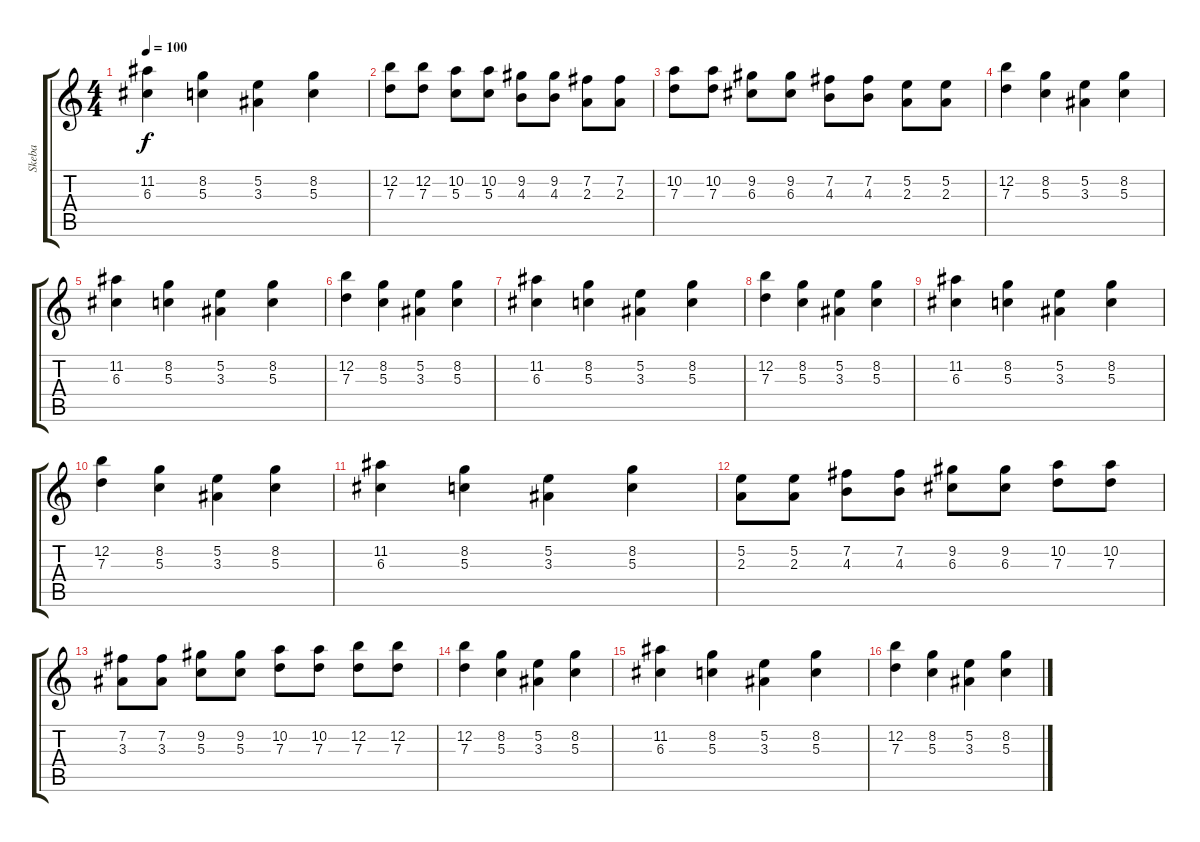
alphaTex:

\track ("Skeba" "Skeba") {instrument acousticguitarnylon}
\staff {score tabs}
\tuning (E4 B3 G3 D3 A2 E2) {hide}
\ts (4 4)
\tempo 100
\clef g2
\ks c
(11.2 6.3).4{dy f} (8.2 5.3).4 (5.2 3.3).4 (8.2 5.3).4 |
(12.2 7.3).8 (12.2 7.3).8 (10.2 5.3).8 (10.2 5.3).8 (9.2 4.3).8 (9.2 4.3).8 (7.2 2.3).8 (7.2 2.3).8 |
(10.2 7.3).8 (10.2 7.3).8 (9.2 6.3).8 (9.2 6.3).8 (7.2 4.3).8 (7.2 4.3).8 (5.2 2.3).8 (5.2 2.3).8 |
(12.2 7.3).4 (8.2 5.3).4 (5.2 3.3).4 (8.2 5.3).4 |
(11.2 6.3).4 (8.2 5.3).4 (5.2 3.3).4 (8.2 5.3).4 |
(12.2 7.3).4 (8.2 5.3).4 (5.2 3.3).4 (8.2 5.3).4 |
(11.2 6.3).4 (8.2 5.3).4 (5.2 3.3).4 (8.2 5.3).4 |
(12.2 7.3).4 (8.2 5.3).4 (5.2 3.3).4 (8.2 5.3).4 |
(11.2 6.3).4 (8.2 5.3).4 (5.2 3.3).4 (8.2 5.3).4 |
(12.2 7.3).4 (8.2 5.3).4 (5.2 3.3).4 (8.2 5.3).4 |
(11.2 6.3).4 (8.2 5.3).4 (5.2 3.3).4 (8.2 5.3).4 |
(5.2 2.3).8 (5.2 2.3).8 (7.2 4.3).8 (7.2 4.3).8 (9.2 6.3).8 (9.2 6.3).8 (10.2 7.3).8 (10.2 7.3).8 |
(7.2 3.3).8 (7.2 3.3).8 (9.2 5.3).8 (9.2 5.3).8 (10.2 7.3).8 (10.2 7.3).8 (12.2 7.3).8 (12.2 7.3).8 |
(12.2 7.3).4 (8.2 5.3).4 (5.2 3.3).4 (8.2 5.3).4 |
(11.2 6.3).4 (8.2 5.3).4 (5.2 3.3).4 (8.2 5.3).4 |
(12.2 7.3).4 (8.2 5.3).4 (5.2 3.3).4 (8.2 5.3).4
